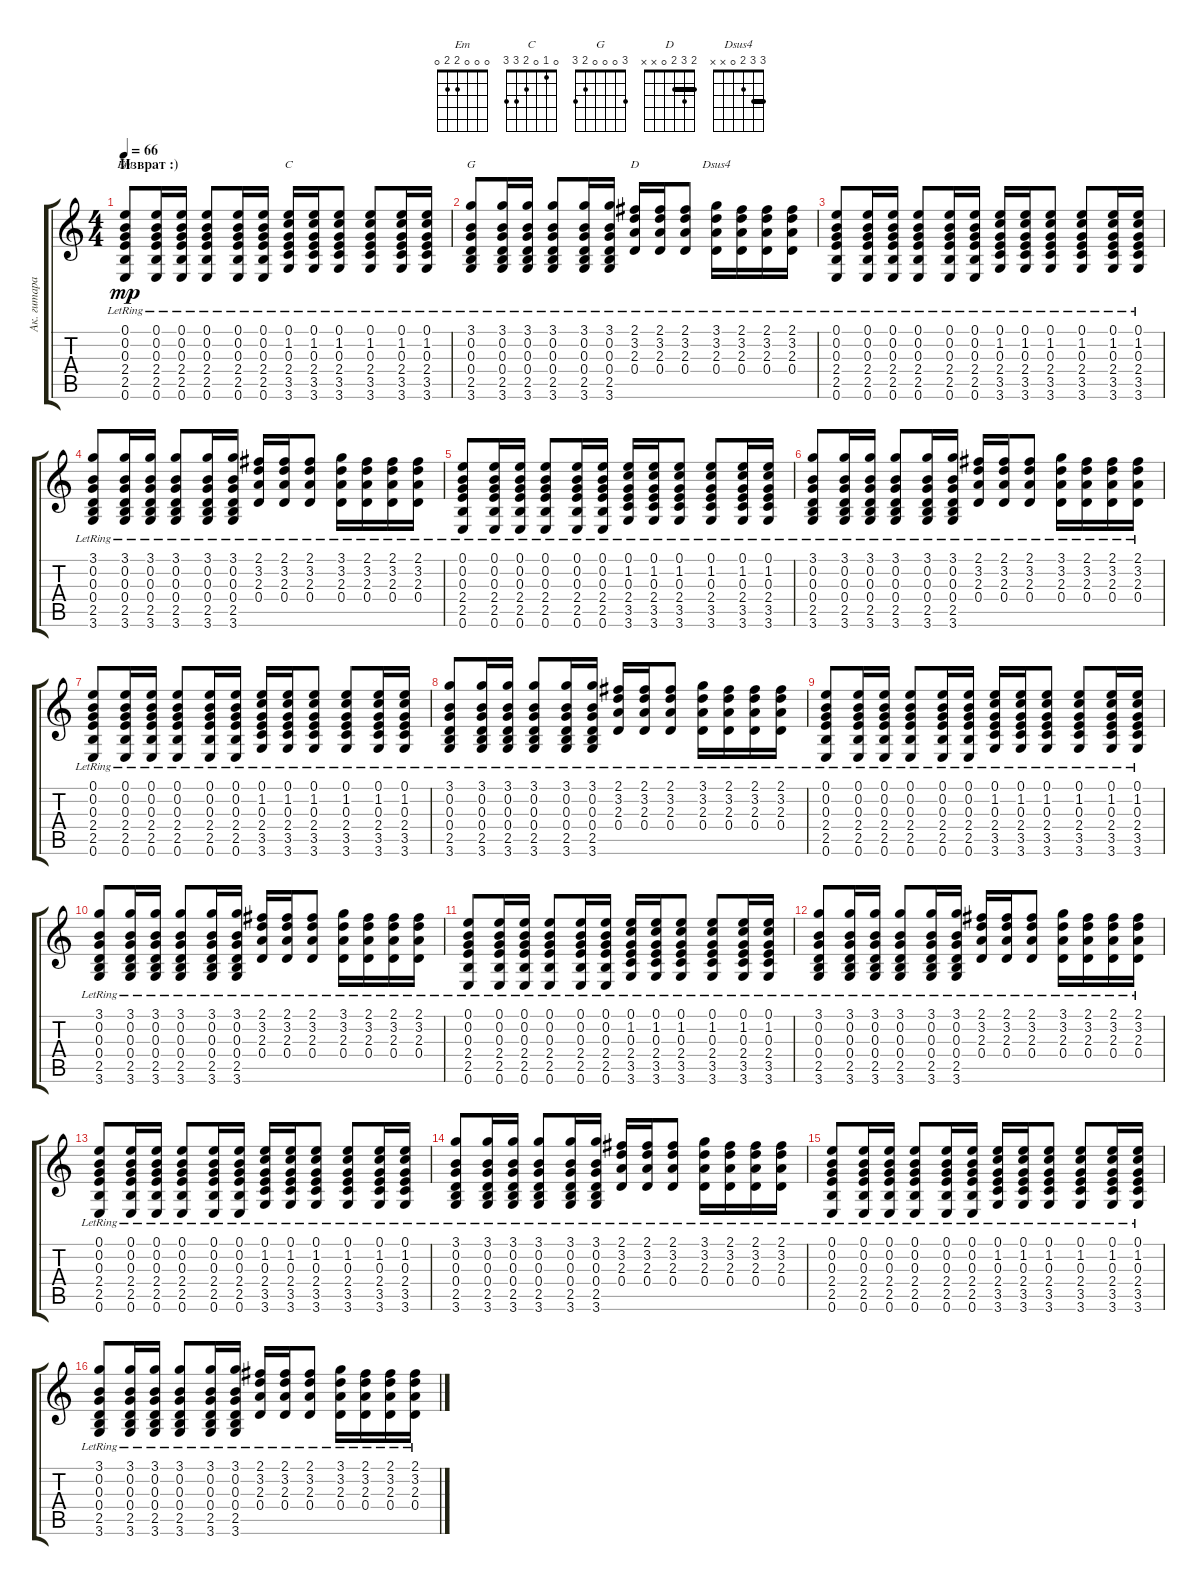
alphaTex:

\track ("Ак. гитара 1" "Ак. гитара") {instrument acousticguitarsteel}
\staff {score tabs}
\tuning (E4 B3 G3 D3 A2 E2) {hide}
\chord ("Em" 0 0 0 2 2 0)
\chord ("C" 0 1 0 2 3 3)
\chord ("G" 3 0 0 0 2 3)
\chord ("D" 2 3 2 0 x x) {barre 2}
\chord ("Dsus4" 3 3 2 0 x x) {barre 3}
\ts (4 4)
\section ("" "Изврат :)")
\tempo 66
\clef g2
\ks c
(0.1{lr} 0.2 0.3 2.4 2.5 0.6{lr}).8{ch "Em" dy mp} (0.1{lr} 0.2 0.3 2.4 2.5 0.6{lr}).16 (0.1{lr} 0.2 0.3 2.4 2.5 0.6{lr}).16 (0.1{lr} 0.2 0.3 2.4 2.5 0.6{lr}).8 (0.1{lr} 0.2 0.3 2.4 2.5 0.6{lr}).16 (0.1{lr} 0.2 0.3 2.4 2.5 0.6{lr}).16 (0.1{lr} 1.2 0.3 2.4 3.5 3.6{lr}).16{ch "C"} (0.1{lr} 1.2 0.3 2.4 3.5 3.6{lr}).16 (0.1{lr} 1.2 0.3 2.4 3.5 3.6{lr}).8 (0.1{lr} 1.2 0.3 2.4 3.5 3.6{lr}).8 (0.1{lr} 1.2 0.3 2.4 3.5 3.6{lr}).16 (0.1{lr} 1.2 0.3 2.4 3.5 3.6{lr}).16 |
(3.1{lr} 0.2 0.3 0.4 2.5 3.6{lr}).8{ch "G"} (3.1{lr} 0.2 0.3 0.4 2.5 3.6{lr}).16 (3.1{lr} 0.2 0.3 0.4 2.5 3.6{lr}).16 (3.1{lr} 0.2 0.3 0.4 2.5 3.6{lr}).8 (3.1{lr} 0.2 0.3 0.4 2.5 3.6{lr}).16 (3.1{lr} 0.2 0.3 0.4 2.5 3.6{lr}).16 (2.1{lr} 3.2 2.3 0.4).16{ch "D"} (2.1{lr} 3.2 2.3 0.4).16 (2.1{lr} 3.2 2.3 0.4).8 (3.1{lr} 3.2 2.3 0.4).16{ch "Dsus4"} (2.1{lr} 3.2 2.3 0.4).16 (2.1{lr} 3.2 2.3 0.4).16 (2.1{lr} 3.2 2.3 0.4).16 |
(0.1{lr} 0.2 0.3 2.4 2.5 0.6{lr}).8 (0.1{lr} 0.2 0.3 2.4 2.5 0.6{lr}).16 (0.1{lr} 0.2 0.3 2.4 2.5 0.6{lr}).16 (0.1{lr} 0.2 0.3 2.4 2.5 0.6{lr}).8 (0.1{lr} 0.2 0.3 2.4 2.5 0.6{lr}).16 (0.1{lr} 0.2 0.3 2.4 2.5 0.6{lr}).16 (0.1{lr} 1.2 0.3 2.4 3.5 3.6{lr}).16 (0.1{lr} 1.2 0.3 2.4 3.5 3.6{lr}).16 (0.1{lr} 1.2 0.3 2.4 3.5 3.6{lr}).8 (0.1{lr} 1.2 0.3 2.4 3.5 3.6{lr}).8 (0.1{lr} 1.2 0.3 2.4 3.5 3.6{lr}).16 (0.1{lr} 1.2 0.3 2.4 3.5 3.6{lr}).16 |
(3.1{lr} 0.2 0.3 0.4 2.5 3.6{lr}).8 (3.1{lr} 0.2 0.3 0.4 2.5 3.6{lr}).16 (3.1{lr} 0.2 0.3 0.4 2.5 3.6{lr}).16 (3.1{lr} 0.2 0.3 0.4 2.5 3.6{lr}).8 (3.1{lr} 0.2 0.3 0.4 2.5 3.6{lr}).16 (3.1{lr} 0.2 0.3 0.4 2.5 3.6{lr}).16 (2.1{lr} 3.2 2.3 0.4).16 (2.1{lr} 3.2 2.3 0.4).16 (2.1{lr} 3.2 2.3 0.4).8 (3.1{lr} 3.2 2.3 0.4).16 (2.1{lr} 3.2 2.3 0.4).16 (2.1{lr} 3.2 2.3 0.4).16 (2.1{lr} 3.2 2.3 0.4).16 |
(0.1{lr} 0.2 0.3 2.4 2.5 0.6{lr}).8 (0.1{lr} 0.2 0.3 2.4 2.5 0.6{lr}).16 (0.1{lr} 0.2 0.3 2.4 2.5 0.6{lr}).16 (0.1{lr} 0.2 0.3 2.4 2.5 0.6{lr}).8 (0.1{lr} 0.2 0.3 2.4 2.5 0.6{lr}).16 (0.1{lr} 0.2 0.3 2.4 2.5 0.6{lr}).16 (0.1{lr} 1.2 0.3 2.4 3.5 3.6{lr}).16 (0.1{lr} 1.2 0.3 2.4 3.5 3.6{lr}).16 (0.1{lr} 1.2 0.3 2.4 3.5 3.6{lr}).8 (0.1{lr} 1.2 0.3 2.4 3.5 3.6{lr}).8 (0.1{lr} 1.2 0.3 2.4 3.5 3.6{lr}).16 (0.1{lr} 1.2 0.3 2.4 3.5 3.6{lr}).16 |
(3.1{lr} 0.2 0.3 0.4 2.5 3.6{lr}).8 (3.1{lr} 0.2 0.3 0.4 2.5 3.6{lr}).16 (3.1{lr} 0.2 0.3 0.4 2.5 3.6{lr}).16 (3.1{lr} 0.2 0.3 0.4 2.5 3.6{lr}).8 (3.1{lr} 0.2 0.3 0.4 2.5 3.6{lr}).16 (3.1{lr} 0.2 0.3 0.4 2.5 3.6{lr}).16 (2.1{lr} 3.2 2.3 0.4).16 (2.1{lr} 3.2 2.3 0.4).16 (2.1{lr} 3.2 2.3 0.4).8 (3.1{lr} 3.2 2.3 0.4).16 (2.1{lr} 3.2 2.3 0.4).16 (2.1{lr} 3.2 2.3 0.4).16 (2.1{lr} 3.2 2.3 0.4).16 |
(0.1{lr} 0.2 0.3 2.4 2.5 0.6{lr}).8 (0.1{lr} 0.2 0.3 2.4 2.5 0.6{lr}).16 (0.1{lr} 0.2 0.3 2.4 2.5 0.6{lr}).16 (0.1{lr} 0.2 0.3 2.4 2.5 0.6{lr}).8 (0.1{lr} 0.2 0.3 2.4 2.5 0.6{lr}).16 (0.1{lr} 0.2 0.3 2.4 2.5 0.6{lr}).16 (0.1{lr} 1.2 0.3 2.4 3.5 3.6{lr}).16 (0.1{lr} 1.2 0.3 2.4 3.5 3.6{lr}).16 (0.1{lr} 1.2 0.3 2.4 3.5 3.6{lr}).8 (0.1{lr} 1.2 0.3 2.4 3.5 3.6{lr}).8 (0.1{lr} 1.2 0.3 2.4 3.5 3.6{lr}).16 (0.1{lr} 1.2 0.3 2.4 3.5 3.6{lr}).16 |
(3.1{lr} 0.2 0.3 0.4 2.5 3.6{lr}).8 (3.1{lr} 0.2 0.3 0.4 2.5 3.6{lr}).16 (3.1{lr} 0.2 0.3 0.4 2.5 3.6{lr}).16 (3.1{lr} 0.2 0.3 0.4 2.5 3.6{lr}).8 (3.1{lr} 0.2 0.3 0.4 2.5 3.6{lr}).16 (3.1{lr} 0.2 0.3 0.4 2.5 3.6{lr}).16 (2.1{lr} 3.2 2.3 0.4).16 (2.1{lr} 3.2 2.3 0.4).16 (2.1{lr} 3.2 2.3 0.4).8 (3.1{lr} 3.2 2.3 0.4).16 (2.1{lr} 3.2 2.3 0.4).16 (2.1{lr} 3.2 2.3 0.4).16 (2.1{lr} 3.2 2.3 0.4).16 |
(0.1{lr} 0.2 0.3 2.4 2.5 0.6{lr}).8 (0.1{lr} 0.2 0.3 2.4 2.5 0.6{lr}).16 (0.1{lr} 0.2 0.3 2.4 2.5 0.6{lr}).16 (0.1{lr} 0.2 0.3 2.4 2.5 0.6{lr}).8 (0.1{lr} 0.2 0.3 2.4 2.5 0.6{lr}).16 (0.1{lr} 0.2 0.3 2.4 2.5 0.6{lr}).16 (0.1{lr} 1.2 0.3 2.4 3.5 3.6{lr}).16 (0.1{lr} 1.2 0.3 2.4 3.5 3.6{lr}).16 (0.1{lr} 1.2 0.3 2.4 3.5 3.6{lr}).8 (0.1{lr} 1.2 0.3 2.4 3.5 3.6{lr}).8 (0.1{lr} 1.2 0.3 2.4 3.5 3.6{lr}).16 (0.1{lr} 1.2 0.3 2.4 3.5 3.6{lr}).16 |
(3.1{lr} 0.2 0.3 0.4 2.5 3.6{lr}).8 (3.1{lr} 0.2 0.3 0.4 2.5 3.6{lr}).16 (3.1{lr} 0.2 0.3 0.4 2.5 3.6{lr}).16 (3.1{lr} 0.2 0.3 0.4 2.5 3.6{lr}).8 (3.1{lr} 0.2 0.3 0.4 2.5 3.6{lr}).16 (3.1{lr} 0.2 0.3 0.4 2.5 3.6{lr}).16 (2.1{lr} 3.2 2.3 0.4).16 (2.1{lr} 3.2 2.3 0.4).16 (2.1{lr} 3.2 2.3 0.4).8 (3.1{lr} 3.2 2.3 0.4).16 (2.1{lr} 3.2 2.3 0.4).16 (2.1{lr} 3.2 2.3 0.4).16 (2.1{lr} 3.2 2.3 0.4).16 |
(0.1{lr} 0.2 0.3 2.4 2.5 0.6{lr}).8 (0.1{lr} 0.2 0.3 2.4 2.5 0.6{lr}).16 (0.1{lr} 0.2 0.3 2.4 2.5 0.6{lr}).16 (0.1{lr} 0.2 0.3 2.4 2.5 0.6{lr}).8 (0.1{lr} 0.2 0.3 2.4 2.5 0.6{lr}).16 (0.1{lr} 0.2 0.3 2.4 2.5 0.6{lr}).16 (0.1{lr} 1.2 0.3 2.4 3.5 3.6{lr}).16 (0.1{lr} 1.2 0.3 2.4 3.5 3.6{lr}).16 (0.1{lr} 1.2 0.3 2.4 3.5 3.6{lr}).8 (0.1{lr} 1.2 0.3 2.4 3.5 3.6{lr}).8 (0.1{lr} 1.2 0.3 2.4 3.5 3.6{lr}).16 (0.1{lr} 1.2 0.3 2.4 3.5 3.6{lr}).16 |
(3.1{lr} 0.2 0.3 0.4 2.5 3.6{lr}).8 (3.1{lr} 0.2 0.3 0.4 2.5 3.6{lr}).16 (3.1{lr} 0.2 0.3 0.4 2.5 3.6{lr}).16 (3.1{lr} 0.2 0.3 0.4 2.5 3.6{lr}).8 (3.1{lr} 0.2 0.3 0.4 2.5 3.6{lr}).16 (3.1{lr} 0.2 0.3 0.4 2.5 3.6{lr}).16 (2.1{lr} 3.2 2.3 0.4).16 (2.1{lr} 3.2 2.3 0.4).16 (2.1{lr} 3.2 2.3 0.4).8 (3.1{lr} 3.2 2.3 0.4).16 (2.1{lr} 3.2 2.3 0.4).16 (2.1{lr} 3.2 2.3 0.4).16 (2.1{lr} 3.2 2.3 0.4).16 |
(0.1{lr} 0.2 0.3 2.4 2.5 0.6{lr}).8 (0.1{lr} 0.2 0.3 2.4 2.5 0.6{lr}).16 (0.1{lr} 0.2 0.3 2.4 2.5 0.6{lr}).16 (0.1{lr} 0.2 0.3 2.4 2.5 0.6{lr}).8 (0.1{lr} 0.2 0.3 2.4 2.5 0.6{lr}).16 (0.1{lr} 0.2 0.3 2.4 2.5 0.6{lr}).16 (0.1{lr} 1.2 0.3 2.4 3.5 3.6{lr}).16 (0.1{lr} 1.2 0.3 2.4 3.5 3.6{lr}).16 (0.1{lr} 1.2 0.3 2.4 3.5 3.6{lr}).8 (0.1{lr} 1.2 0.3 2.4 3.5 3.6{lr}).8 (0.1{lr} 1.2 0.3 2.4 3.5 3.6{lr}).16 (0.1{lr} 1.2 0.3 2.4 3.5 3.6{lr}).16 |
(3.1{lr} 0.2 0.3 0.4 2.5 3.6{lr}).8 (3.1{lr} 0.2 0.3 0.4 2.5 3.6{lr}).16 (3.1{lr} 0.2 0.3 0.4 2.5 3.6{lr}).16 (3.1{lr} 0.2 0.3 0.4 2.5 3.6{lr}).8 (3.1{lr} 0.2 0.3 0.4 2.5 3.6{lr}).16 (3.1{lr} 0.2 0.3 0.4 2.5 3.6{lr}).16 (2.1{lr} 3.2 2.3 0.4).16 (2.1{lr} 3.2 2.3 0.4).16 (2.1{lr} 3.2 2.3 0.4).8 (3.1{lr} 3.2 2.3 0.4).16 (2.1{lr} 3.2 2.3 0.4).16 (2.1{lr} 3.2 2.3 0.4).16 (2.1{lr} 3.2 2.3 0.4).16 |
(0.1{lr} 0.2 0.3 2.4 2.5 0.6{lr}).8 (0.1{lr} 0.2 0.3 2.4 2.5 0.6{lr}).16 (0.1{lr} 0.2 0.3 2.4 2.5 0.6{lr}).16 (0.1{lr} 0.2 0.3 2.4 2.5 0.6{lr}).8 (0.1{lr} 0.2 0.3 2.4 2.5 0.6{lr}).16 (0.1{lr} 0.2 0.3 2.4 2.5 0.6{lr}).16 (0.1{lr} 1.2 0.3 2.4 3.5 3.6{lr}).16 (0.1{lr} 1.2 0.3 2.4 3.5 3.6{lr}).16 (0.1{lr} 1.2 0.3 2.4 3.5 3.6{lr}).8 (0.1{lr} 1.2 0.3 2.4 3.5 3.6{lr}).8 (0.1{lr} 1.2 0.3 2.4 3.5 3.6{lr}).16 (0.1{lr} 1.2 0.3 2.4 3.5 3.6{lr}).16 |
(3.1{lr} 0.2 0.3 0.4 2.5 3.6{lr}).8 (3.1{lr} 0.2 0.3 0.4 2.5 3.6{lr}).16 (3.1{lr} 0.2 0.3 0.4 2.5 3.6{lr}).16 (3.1{lr} 0.2 0.3 0.4 2.5 3.6{lr}).8 (3.1{lr} 0.2 0.3 0.4 2.5 3.6{lr}).16 (3.1{lr} 0.2 0.3 0.4 2.5 3.6{lr}).16 (2.1{lr} 3.2 2.3 0.4).16 (2.1{lr} 3.2 2.3 0.4).16 (2.1{lr} 3.2 2.3 0.4).8 (3.1{lr} 3.2 2.3 0.4).16 (2.1{lr} 3.2 2.3 0.4).16 (2.1{lr} 3.2 2.3 0.4).16 (2.1{lr} 3.2 2.3 0.4).16
